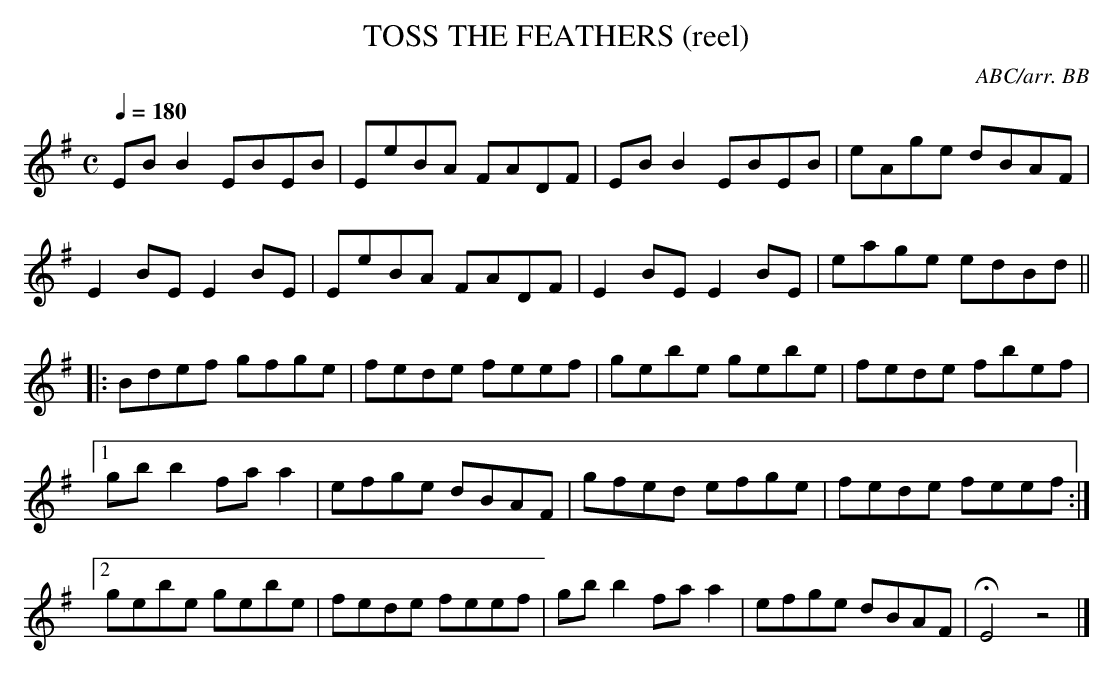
X:1
T:TOSS THE FEATHERS (reel)
C:ABC/arr. BB
In my version the second part consists of four bars plus
two four-bar endings - in other words, same amount of measures
arranged a little differently.
Q:1/4=180
L:1/8
M:C
K:Em
EBB2 EBEB|EeBA FADF|EBB2 EBEB|eAge dBAF|
E2 BE E2 BE|EeBA FADF|E2BE E2BE|eage edBd||
|:Bdef gfge|fede feef|gebe gebe|fede fbef|
[1 gbb2 faa2|efge dBAF|gfed efge|fede feef:|
[2 gebe gebe|fede feef|gbb2 faa2|efge dBAF|HE4z4|]
